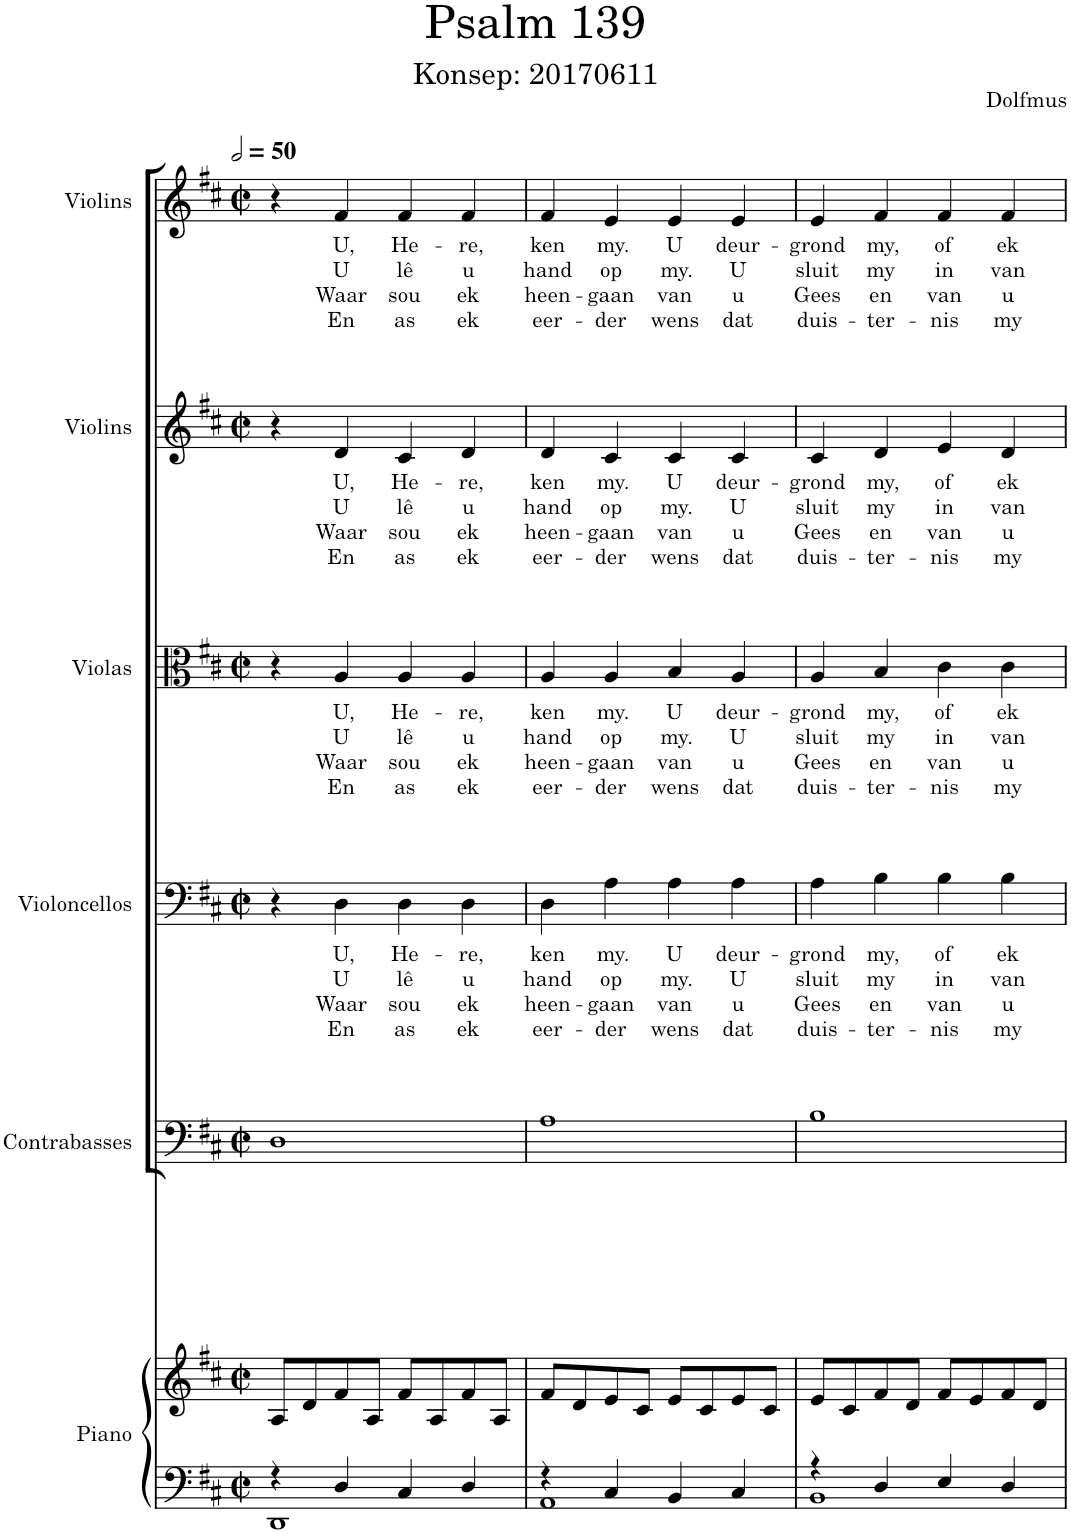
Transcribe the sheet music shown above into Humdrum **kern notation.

**kern	**kern	**kern	**kern	**text	**text	**text	**text	**kern	**text	**text	**text	**text	**kern	**text	**text	**text	**text	**kern	**text	**text	**text	**text
*part6	*part6	*part5	*part4	*part4	*part4	*part4	*part4	*part3	*part3	*part3	*part3	*part3	*part2	*part2	*part2	*part2	*part2	*part1	*part1	*part1	*part1	*part1
*staff7	*staff6	*staff5	*staff4	*staff4	*staff4	*staff4	*staff4	*staff3	*staff3	*staff3	*staff3	*staff3	*staff2	*staff2	*staff2	*staff2	*staff2	*staff1	*staff1	*staff1	*staff1	*staff1
*I"Piano	*	*I"Contrabasses	*I"Violoncellos	*	*	*	*	*I"Violas	*	*	*	*	*I"Violins	*	*	*	*	*I"Violins	*	*	*	*
*I'Pno.	*	*I'Cbs.	*I'Vcs.	*	*	*	*	*I'Vlas.	*	*	*	*	*I'Vlns.	*	*	*	*	*I'Vlns.	*	*	*	*
*clefF4	*clefG2	*clefF4	*clefF4	*	*	*	*	*clefC3	*	*	*	*	*clefG2	*	*	*	*	*clefG2	*	*	*	*
*	*	*Trd7c12	*	*	*	*	*	*	*	*	*	*	*	*	*	*	*	*	*	*	*	*
*k[f#c#]	*k[f#c#]	*k[f#c#]	*k[f#c#]	*	*	*	*	*k[f#c#]	*	*	*	*	*k[f#c#]	*	*	*	*	*k[f#c#]	*	*	*	*
*M2/2	*M2/2	*M2/2	*M2/2	*	*	*	*	*M2/2	*	*	*	*	*M2/2	*	*	*	*	*M2/2	*	*	*	*
*met(c|)	*met(c|)	*met(c|)	*met(c|)	*	*	*	*	*met(c|)	*	*	*	*	*met(c|)	*	*	*	*	*met(c|)	*	*	*	*
*MM100	*MM100	*MM100	*MM100	*	*	*	*	*MM100	*	*	*	*	*MM100	*	*	*	*	*MM100	*	*	*	*
=1	=1	=1	=1	=1	=1	=1	=1	=1	=1	=1	=1	=1	=1	=1	=1	=1	=1	=1	=1	=1	=1	=1
*^	*	*	*	*	*	*	*	*	*	*	*	*	*	*	*	*	*	*	*	*	*	*
4r	1DD	8A/L	1D	4r	.	.	.	.	4r	.	.	.	.	4r	.	.	.	.	4r	.	.	.	.
.	.	8d/	.	.	.	.	.	.	.	.	.	.	.	.	.	.	.	.	.	.	.	.	.
!	!	!	!	!	!LO:LY:b	!LO:LY:b	!LO:LY:b	!LO:LY:b	!	!LO:LY:b	!LO:LY:b	!LO:LY:b	!LO:LY:b	!	!LO:LY:b	!LO:LY:b	!LO:LY:b	!LO:LY:b	!	!LO:LY:b	!LO:LY:b	!LO:LY:b	!LO:LY:b
4D/	.	8f#/	.	4D\	U,	U	Waar	En	4A/	U,	U	Waar	En	4d/	U,	U	Waar	En	4f#/	U,	U	Waar	En
.	.	8A/J	.	.	.	.	.	.	.	.	.	.	.	.	.	.	.	.	.	.	.	.	.
!	!	!	!	!	!LO:LY:b	!LO:LY:b	!LO:LY:b	!LO:LY:b	!	!LO:LY:b	!LO:LY:b	!LO:LY:b	!LO:LY:b	!	!LO:LY:b	!LO:LY:b	!LO:LY:b	!LO:LY:b	!	!LO:LY:b	!LO:LY:b	!LO:LY:b	!LO:LY:b
4C#/	.	8f#/L	.	4D\	He-	lê	sou	as	4A/	He-	lê	sou	as	4c#/	He-	lê	sou	as	4f#/	He-	lê	sou	as
.	.	8A/	.	.	.	.	.	.	.	.	.	.	.	.	.	.	.	.	.	.	.	.	.
!	!	!	!	!	!LO:LY:b	!LO:LY:b	!LO:LY:b	!LO:LY:b	!	!LO:LY:b	!LO:LY:b	!LO:LY:b	!LO:LY:b	!	!LO:LY:b	!LO:LY:b	!LO:LY:b	!LO:LY:b	!	!LO:LY:b	!LO:LY:b	!LO:LY:b	!LO:LY:b
4D/	.	8f#/	.	4D\	-re,	u	ek	ek	4A/	-re,	u	ek	ek	4d/	-re,	u	ek	ek	4f#/	-re,	u	ek	ek
.	.	8A/J	.	.	.	.	.	.	.	.	.	.	.	.	.	.	.	.	.	.	.	.	.
=2	=2	=2	=2	=2	=2	=2	=2	=2	=2	=2	=2	=2	=2	=2	=2	=2	=2	=2	=2	=2	=2	=2	=2
!	!	!	!	!	!LO:LY:b	!LO:LY:b	!LO:LY:b	!LO:LY:b	!	!LO:LY:b	!LO:LY:b	!LO:LY:b	!LO:LY:b	!	!LO:LY:b	!LO:LY:b	!LO:LY:b	!LO:LY:b	!	!LO:LY:b	!LO:LY:b	!LO:LY:b	!LO:LY:b
4r	1AA	8f#/L	1A	4D\	ken	hand	heen-	eer-	4A/	ken	hand	heen-	eer-	4d/	ken	hand	heen-	eer-	4f#/	ken	hand	heen-	eer-
.	.	8d/	.	.	.	.	.	.	.	.	.	.	.	.	.	.	.	.	.	.	.	.	.
!	!	!	!	!	!LO:LY:b	!LO:LY:b	!LO:LY:b	!LO:LY:b	!	!LO:LY:b	!LO:LY:b	!LO:LY:b	!LO:LY:b	!	!LO:LY:b	!LO:LY:b	!LO:LY:b	!LO:LY:b	!	!LO:LY:b	!LO:LY:b	!LO:LY:b	!LO:LY:b
4C#/	.	8e/	.	4A\	my.	op	-gaan	-der	4A/	my.	op	-gaan	-der	4c#/	my.	op	-gaan	-der	4e/	my.	op	-gaan	-der
.	.	8c#/J	.	.	.	.	.	.	.	.	.	.	.	.	.	.	.	.	.	.	.	.	.
!	!	!	!	!	!LO:LY:b	!LO:LY:b	!LO:LY:b	!LO:LY:b	!	!LO:LY:b	!LO:LY:b	!LO:LY:b	!LO:LY:b	!	!LO:LY:b	!LO:LY:b	!LO:LY:b	!LO:LY:b	!	!LO:LY:b	!LO:LY:b	!LO:LY:b	!LO:LY:b
4BB/	.	8e/L	.	4A\	U	my.	van	wens	4B/	U	my.	van	wens	4c#/	U	my.	van	wens	4e/	U	my.	van	wens
.	.	8c#/	.	.	.	.	.	.	.	.	.	.	.	.	.	.	.	.	.	.	.	.	.
!	!	!	!	!	!LO:LY:b	!LO:LY:b	!LO:LY:b	!LO:LY:b	!	!LO:LY:b	!LO:LY:b	!LO:LY:b	!LO:LY:b	!	!LO:LY:b	!LO:LY:b	!LO:LY:b	!LO:LY:b	!	!LO:LY:b	!LO:LY:b	!LO:LY:b	!LO:LY:b
4C#/	.	8e/	.	4A\	deur-	U	u	dat	4A/	deur-	U	u	dat	4c#/	deur-	U	u	dat	4e/	deur-	U	u	dat
.	.	8c#/J	.	.	.	.	.	.	.	.	.	.	.	.	.	.	.	.	.	.	.	.	.
=3	=3	=3	=3	=3	=3	=3	=3	=3	=3	=3	=3	=3	=3	=3	=3	=3	=3	=3	=3	=3	=3	=3	=3
!	!	!	!	!	!LO:LY:b	!LO:LY:b	!LO:LY:b	!LO:LY:b	!	!LO:LY:b	!LO:LY:b	!LO:LY:b	!LO:LY:b	!	!LO:LY:b	!LO:LY:b	!LO:LY:b	!LO:LY:b	!	!LO:LY:b	!LO:LY:b	!LO:LY:b	!LO:LY:b
4r	1BB	8e/L	1B	4A\	-grond	sluit	Gees	duis-	4A/	-grond	sluit	Gees	duis-	4c#/	-grond	sluit	Gees	duis-	4e/	-grond	sluit	Gees	duis-
.	.	8c#/	.	.	.	.	.	.	.	.	.	.	.	.	.	.	.	.	.	.	.	.	.
!	!	!	!	!	!LO:LY:b	!LO:LY:b	!LO:LY:b	!LO:LY:b	!	!LO:LY:b	!LO:LY:b	!LO:LY:b	!LO:LY:b	!	!LO:LY:b	!LO:LY:b	!LO:LY:b	!LO:LY:b	!	!LO:LY:b	!LO:LY:b	!LO:LY:b	!LO:LY:b
4D/	.	8f#/	.	4B\	my,	my	en	-ter-	4B/	my,	my	en	-ter-	4d/	my,	my	en	-ter-	4f#/	my,	my	en	-ter-
.	.	8d/J	.	.	.	.	.	.	.	.	.	.	.	.	.	.	.	.	.	.	.	.	.
!	!	!	!	!	!LO:LY:b	!LO:LY:b	!LO:LY:b	!LO:LY:b	!	!LO:LY:b	!LO:LY:b	!LO:LY:b	!LO:LY:b	!	!LO:LY:b	!LO:LY:b	!LO:LY:b	!LO:LY:b	!	!LO:LY:b	!LO:LY:b	!LO:LY:b	!LO:LY:b
4E/	.	8f#/L	.	4B\	of	in	van	-nis	4c#\	of	in	van	-nis	4e/	of	in	van	-nis	4f#/	of	in	van	-nis
.	.	8e/	.	.	.	.	.	.	.	.	.	.	.	.	.	.	.	.	.	.	.	.	.
!	!	!	!	!	!LO:LY:b	!LO:LY:b	!LO:LY:b	!LO:LY:b	!	!LO:LY:b	!LO:LY:b	!LO:LY:b	!LO:LY:b	!	!LO:LY:b	!LO:LY:b	!LO:LY:b	!LO:LY:b	!	!LO:LY:b	!LO:LY:b	!LO:LY:b	!LO:LY:b
4D/	.	8f#/	.	4B\	ek	van	u	my	4c#\	ek	van	u	my	4d/	ek	van	u	my	4f#/	ek	van	u	my
.	.	8d/J	.	.	.	.	.	.	.	.	.	.	.	.	.	.	.	.	.	.	.	.	.
*v	*v	*	*	*	*	*	*	*	*	*	*	*	*	*	*	*	*	*	*	*	*	*	*
=	=	=	=	=	=	=	=	=	=	=	=	=	=	=	=	=	=	=	=	=	=	=
*-	*-	*-	*-	*-	*-	*-	*-	*-	*-	*-	*-	*-	*-	*-	*-	*-	*-	*-	*-	*-	*-	*-
